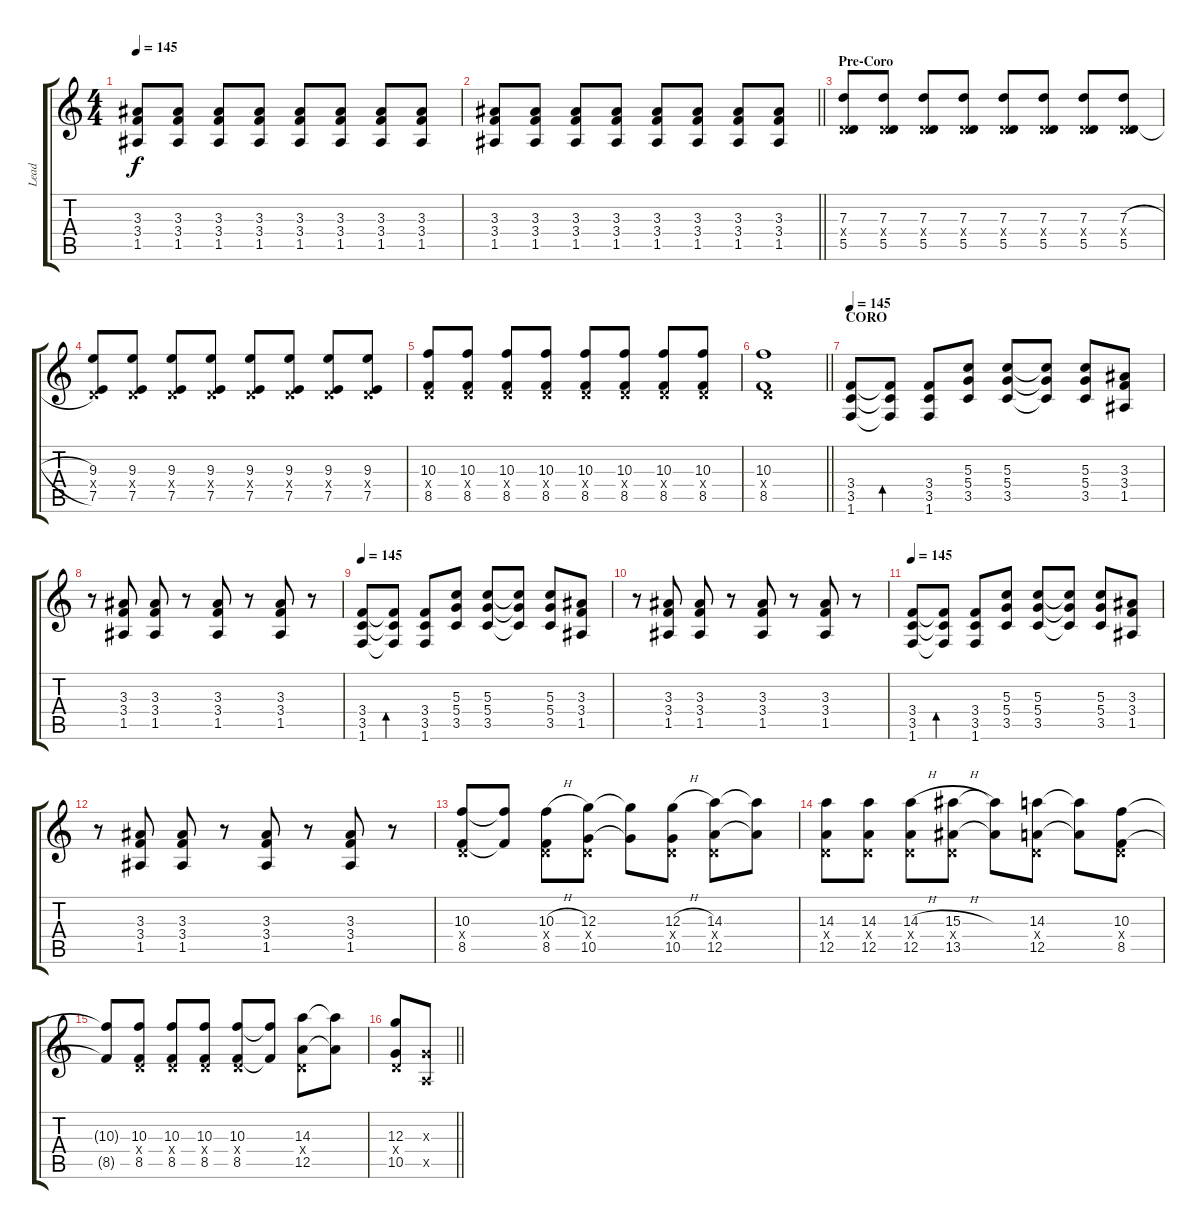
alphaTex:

\track ("Lead" "Lead") {instrument distortionguitar}
\staff {score tabs}
\tuning (E4 B3 G3 D3 A2 E2) {hide}
\ts (4 4)
\tempo 145
\clef g2
\ks c
(3.3 3.4 1.5).8{dy f} (3.3 3.4 1.5).8 (3.3 3.4 1.5).8 (3.3 3.4 1.5).8 (3.3 3.4 1.5).8 (3.3 3.4 1.5).8 (3.3 3.4 1.5).8 (3.3 3.4 1.5).8 |
\barLineRight lightlight
(3.3 3.4 1.5).8 (3.3 3.4 1.5).8 (3.3 3.4 1.5).8 (3.3 3.4 1.5).8 (3.3 3.4 1.5).8 (3.3 3.4 1.5).8 (3.3 3.4 1.5).8 (3.3 3.4 1.5).8 |
\section ("" "Pre-Coro")
(7.3 0.4{x} 5.5).8 (7.3 0.4{x} 5.5).8 (7.3 0.4{x} 5.5).8 (7.3 0.4{x} 5.5).8 (7.3 0.4{x} 5.5).8 (7.3 0.4{x} 5.5).8 (7.3 0.4{x} 5.5).8 (7.3{h} 0.4{x} 5.5{h}).8 |
(9.3 0.4{x} 7.5).8 (9.3 0.4{x} 7.5).8 (9.3 0.4{x} 7.5).8 (9.3 0.4{x} 7.5).8 (9.3 0.4{x} 7.5).8 (9.3 0.4{x} 7.5).8 (9.3 0.4{x} 7.5).8 (9.3 0.4{x} 7.5).8 |
(10.3 0.4{x} 8.5).8 (10.3 0.4{x} 8.5).8 (10.3 0.4{x} 8.5).8 (10.3 0.4{x} 8.5).8 (10.3 0.4{x} 8.5).8 (10.3 0.4{x} 8.5).8 (10.3 0.4{x} 8.5).8 (10.3 0.4{x} 8.5).8 |
\barLineRight lightlight
(10.3 0.4{x} 8.5).1 |
\section ("" "CORO")
\tempo 145
(3.4 3.5 1.6).8 (3.4{t} 3.5{t} 1.6{t}).8{bd 60} (3.4 3.5 1.6).8 (5.3 5.4 3.5).8 (5.3 5.4 3.5).8 (5.3{t} 5.4{t} 3.5{t}).8 (5.3 5.4 3.5).8 (3.3 3.4 1.5).8 |
r.8 (3.3 3.4 1.5).8 (3.3 3.4 1.5).8 r.8 (3.3 3.4 1.5).8 r.8 (3.3 3.4 1.5).8 r.8 |
\tempo 145
(3.4 3.5 1.6).8 (3.4{t} 3.5{t} 1.6{t}).8{bd 60} (3.4 3.5 1.6).8 (5.3 5.4 3.5).8 (5.3 5.4 3.5).8 (5.3{t} 5.4{t} 3.5{t}).8 (5.3 5.4 3.5).8 (3.3 3.4 1.5).8 |
r.8 (3.3 3.4 1.5).8 (3.3 3.4 1.5).8 r.8 (3.3 3.4 1.5).8 r.8 (3.3 3.4 1.5).8 r.8 |
\tempo 145
(3.4 3.5 1.6).8 (3.4{t} 3.5{t} 1.6{t}).8{bd 60} (3.4 3.5 1.6).8 (5.3 5.4 3.5).8 (5.3 5.4 3.5).8 (5.3{t} 5.4{t} 3.5{t}).8 (5.3 5.4 3.5).8 (3.3 3.4 1.5).8 |
r.8 (3.3 3.4 1.5).8 (3.3 3.4 1.5).8 r.8 (3.3 3.4 1.5).8 r.8 (3.3 3.4 1.5).8 r.8 |
(10.3 0.4{x} 8.5).8 (10.3{t} 8.5{t}).8 (10.3{h} 0.4{x} 8.5).8 (12.3 0.4{x} 10.5).8 (12.3{t} 10.5{t}).8 (12.3{h} 0.4{x} 10.5).8 (14.3 0.4{x} 12.5).8 (14.3{t} 12.5{t}).8 |
(14.3 0.4{x} 12.5).8 (14.3 0.4{x} 12.5).8 (14.3{h} 0.4{x} 12.5).8 (15.3{h} 0.4{x} 13.5).8 (15.3{t} 13.5{t}).8 (14.3 0.4{x} 12.5).8 (14.3{t} 12.5{t}).8 (10.3 0.4{x} 8.5).8 |
(10.3{t} 8.5{t}).8 (10.3 0.4{x} 8.5).8 (10.3 0.4{x} 8.5).8 (10.3 0.4{x} 8.5).8 (10.3 0.4{x} 8.5).8 (10.3{t} 8.5{t}).8 (14.3 0.4{x} 12.5).8 (14.3{t} 12.5{t}).8 |
\barLineRight lightlight
(12.3 0.4{x} 10.5).8 (0.3{x} 0.5{x}).8
